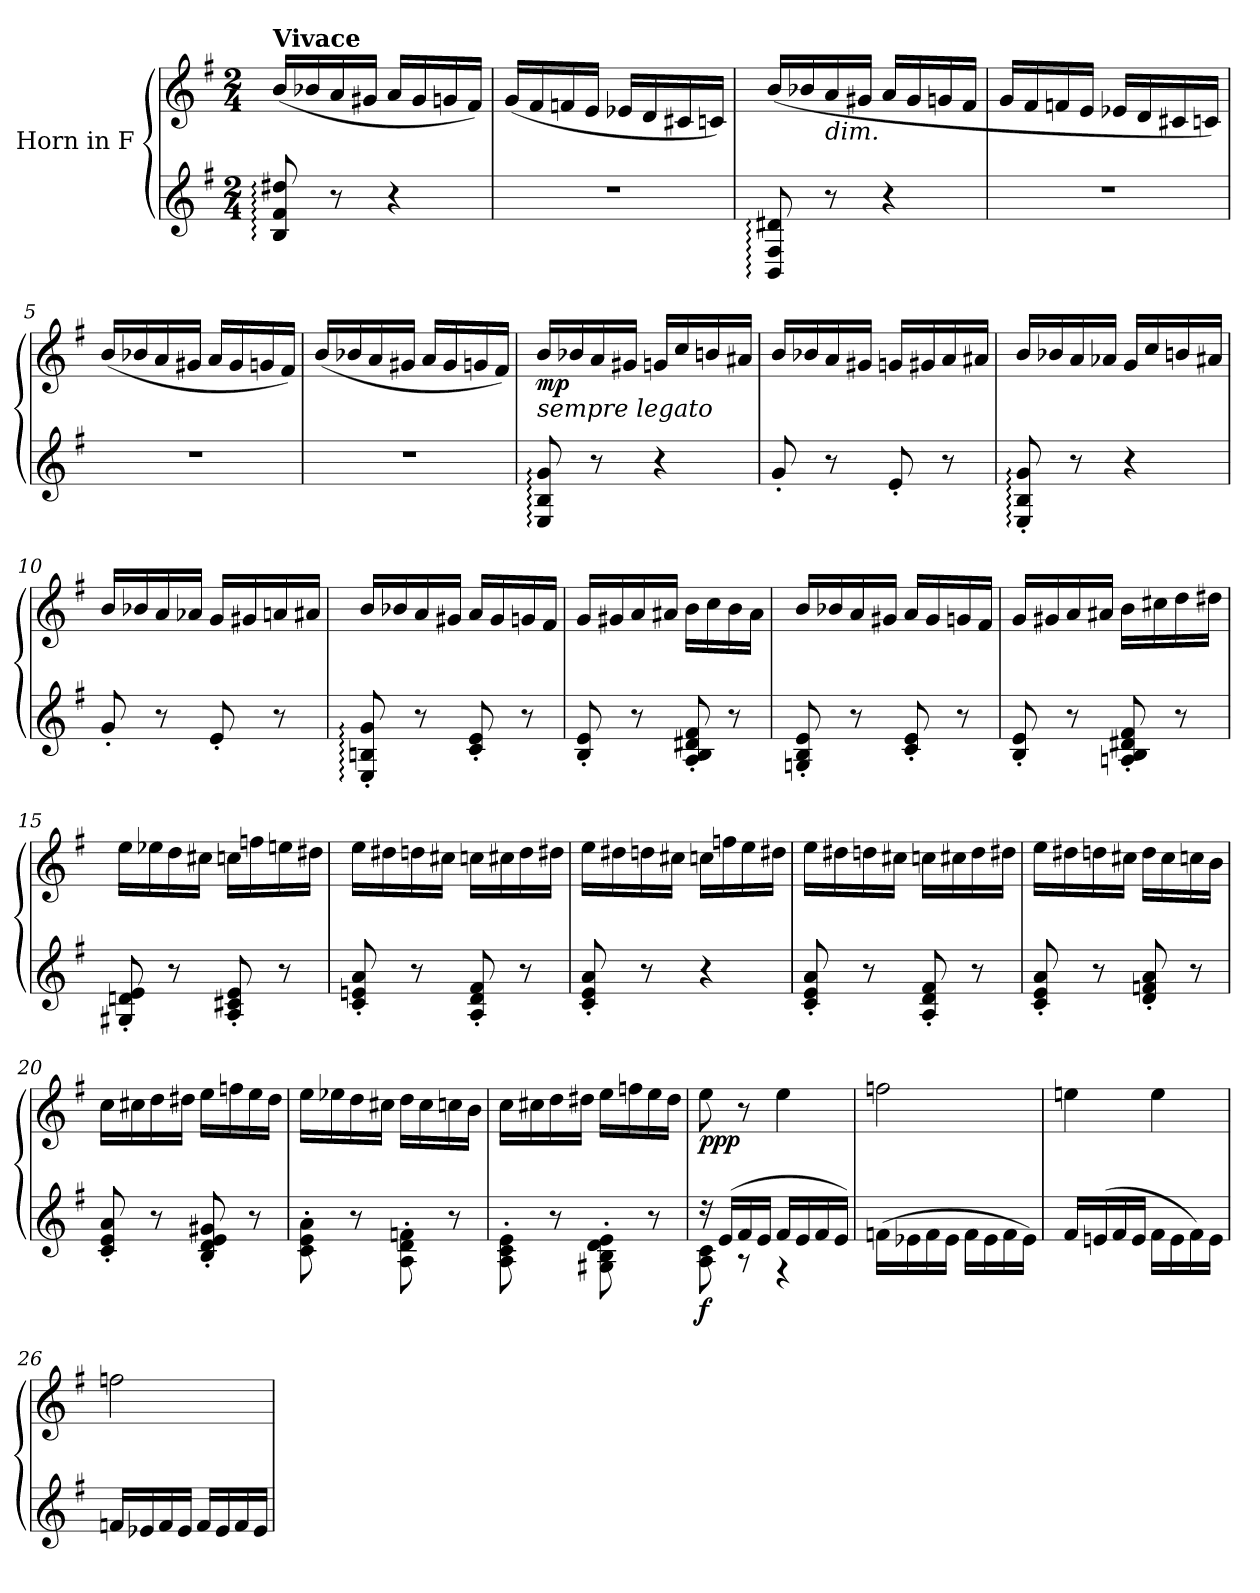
**kern	**dynam	**kern	**dynam
*part2	*part2	*part1	*part1
*staff2	*staff2	*staff1	*staff1
*I"Horn in F	*	*I"Horn in F	*
*clefG2	*	*clefG2	*
*ITrd4c7	*	*ITrd4c7	*
*k[]	*	*k[]	*
*M2/4	*	*M2/4	*
=1	=1	=1	=1
!	!	!LO:TX:a:B:t=Vivace	!
8E/: 8B/: 8g#X/:	.	(<16e/LL	.
.	.	16e-X/	.
8r	.	16d/	.
.	.	16c#X/JJ	.
4r	.	16d/LL	.
.	.	16c#/	.
.	.	16cn/	.
.	.	16B/JJ)	.
=2	=2	=2	=2
2r	.	(<16c/LL	.
.	.	16B/	.
.	.	16B-X/	.
.	.	16A/JJ	.
.	.	16A-X/LL	.
.	.	16G/	.
.	.	16F#X/	.
.	.	16Fn/JJ)	.
=3	=3	=3	=3
8EE/: 8BB/: 8G#X/:	.	(>16e/LL	.
.	.	16e-X/	.
!	!	!LO:TX:b:i:t=dim.	!
8r	.	16d/	.
.	.	16c#X/JJ	.
4r	.	16d/LL	.
.	.	16c#/	.
.	.	16cn/	.
.	.	16B/JJ	.
!!LO:LB:g=z
=4	=4	=4	=4
2r	.	16c/LL	.
.	.	16B/	.
.	.	16B-X/	.
.	.	16A/JJ	.
.	.	16A-X/LL	.
.	.	16G/	.
.	.	16F#X/	.
.	.	16Fn/JJ)	.
!!LO:LB:g=z
=5	=5	=5	=5
2r	.	(<16e/LL	.
.	.	16e-X/	.
.	.	16d/	.
.	.	16c#X/JJ	.
.	.	16d/LL	.
.	.	16c#/	.
.	.	16cn/	.
.	.	16B/JJ)	.
=6	=6	=6	=6
2r	.	(<16e/LL	.
.	.	16e-X/	.
.	.	16d/	.
.	.	16c#X/JJ	.
.	.	16d/LL	.
.	.	16c#/	.
.	.	16cn/	.
.	.	16B/JJ)	.
=7	=7	=7	=7
!	!	!LO:TX:b:i:t=sempre legato	!
!	!	!	!LO:DY:b
8AA/: 8E/: 8c/:	.	16e/LL	mp
.	.	16e-X/	.
8r	.	16d/	.
.	.	16c#X/JJ	.
4r	.	16cn/LL	.
.	.	16f/	.
.	.	16en/	.
.	.	16d#X/JJ	.
=8	=8	=8	=8
8c'/	.	16e/LL	.
.	.	16e-X/	.
8r	.	16d/	.
.	.	16c#X/JJ	.
8A'/	.	16cn/LL	.
.	.	16c#X/	.
8r	.	16d/	.
.	.	16d#X/JJ	.
!!LO:LB:g=z
=9	=9	=9	=9
8AA/:' 8E/:' 8c/:'	.	16e/LL	.
.	.	16e-X/	.
8r	.	16d/	.
.	.	16d-X/JJ	.
4r	.	16c/LL	.
.	.	16f/	.
.	.	16en/	.
.	.	16d#X/JJ	.
=10	=10	=10	=10
8c'/	.	16e/LL	.
.	.	16e-X/	.
8r	.	16d/	.
.	.	16d-X/JJ	.
8A'/	.	16c/LL	.
.	.	16c#X/	.
8r	.	16dn/	.
.	.	16d#X/JJ	.
=11	=11	=11	=11
8AA/:' 8En/:' 8c/:'	.	16e/LL	.
.	.	16e-X/	.
8r	.	16d/	.
.	.	16c#X/JJ	.
8F/' 8A/'	.	16d/LL	.
.	.	16c#/	.
8r	.	16cn/	.
.	.	16B/JJ	.
=12	=12	=12	=12
8E/' 8A/'	.	16c/LL	.
.	.	16c#X/	.
8r	.	16d/	.
.	.	16d#X/JJ	.
8D/' 8E/' 8G#X/' 8B/'	.	16e\LL	.
.	.	16f\	.
8r	.	16e\	.
.	.	16d#\JJ	.
!!LO:LB:g=z
=13	=13	=13	=13
8Cn/' 8E/' 8A/'	.	16e/LL	.
.	.	16e-X/	.
8r	.	16d/	.
.	.	16c#X/JJ	.
8F/' 8A/'	.	16d/LL	.
.	.	16c#/	.
8r	.	16cn/	.
.	.	16B/JJ	.
=14	=14	=14	=14
8E/' 8A/'	.	16c/LL	.
.	.	16c#X/	.
8r	.	16d/	.
.	.	16d#X/JJ	.
8Dn/' 8E/' 8G#X/' 8B/'	.	16e\LL	.
.	.	16f#X\	.
8r	.	16g\	.
.	.	16g#X\JJ	.
=15	=15	=15	=15
8C#X/' 8Gn/' 8A/'	.	16a\LL	.
.	.	16a-X\	.
8r	.	16g\	.
.	.	16f#X\JJ	.
8D/' 8F#X/' 8A/'	.	16fn\LL	.
.	.	16b-X\	.
8r	.	16an\	.
.	.	16g#X\JJ	.
!!LO:LB:g=z
=16	=16	=16	=16
8F/' 8An/' 8d/'	.	16a\LL	.
.	.	16g#X\	.
8r	.	16gn\	.
.	.	16f#X\JJ	.
8D/' 8G/' 8B/'	.	16fn\LL	.
.	.	16f#X\	.
8r	.	16g\	.
.	.	16g#X\JJ	.
!!LO:PB:g=z
=17	=17	=17	=17
8F/' 8A/' 8d/'	.	16a\LL	.
.	.	16g#X\	.
8r	.	16gn\	.
.	.	16f#X\JJ	.
4r	.	16fn\LL	.
.	.	16b-X\	.
.	.	16a\	.
.	.	16g#X\JJ	.
=18	=18	=18	=18
8F/' 8A/' 8d/'	.	16a\LL	.
.	.	16g#X\	.
8r	.	16gn\	.
.	.	16f#X\JJ	.
8D/' 8G/' 8B/'	.	16fn\LL	.
.	.	16f#X\	.
8r	.	16g\	.
.	.	16g#X\JJ	.
=19	=19	=19	=19
8F/' 8A/' 8d/'	.	16a\LL	.
.	.	16g#X\	.
8r	.	16gn\	.
.	.	16f#X\JJ	.
8G/' 8B-X/' 8d/'	.	16g\LL	.
.	.	16f#\	.
8r	.	16fn\	.
.	.	16e\JJ	.
=20	=20	=20	=20
8F/' 8A/' 8d/'	.	16f\LL	.
.	.	16f#X\	.
8r	.	16g\	.
.	.	16g#X\JJ	.
8E/' 8G/' 8A/' 8c#X/'	.	16a\LL	.
.	.	16b-X\	.
8r	.	16a\	.
.	.	16g#\JJ	.
!!LO:LB:g=z
=21	=21	=21	=21
8F\' 8A\' 8d\'	.	16a\LL	.
.	.	16a-X\	.
8r	.	16g\	.
.	.	16f#X\JJ	.
8D\' 8G\' 8B-X\'	.	16g\LL	.
.	.	16f#\	.
8r	.	16fn\	.
.	.	16e\JJ	.
=22	=22	=22	=22
8D\' 8F\' 8A\'	.	16f\LL	.
.	.	16f#X\	.
8r	.	16g\	.
.	.	16g#X\JJ	.
8C#X\' 8E\' 8G\' 8A\'	.	16a\LL	.
.	.	16b-X\	.
8r	.	16a\	.
.	.	16g#\JJ	.
=23	=23	=23	=23
*^	*	*	*
!	!	!LO:DY:b	!	!LO:DY:b
16rdd	8D\ 8F\	f	8a\	ppp
(>16A/LL	.	.	.	.
16B/	8r	.	8r	.
16A/JJ	.	.	.	.
16B/LL	4r	.	4a\	.
16A/	.	.	.	.
16B/	.	.	.	.
16A/JJ)	.	.	.	.
*v	*v	*	*	*
=24	=24	=24	=24
(>16B-X\LL	.	2b-X\	.
16A-X\	.	.	.
16B-\	.	.	.
16A-\JJ	.	.	.
16B-\LL	.	.	.
16A-\	.	.	.
16B-\	.	.	.
16A-\JJ)	.	.	.
=25	=25	=25	=25
16B/LL	.	4an\	.
(>16An/	.	.	.
16B/	.	.	.
16A/JJ	.	.	.
16B\LL	.	4a\	.
16A\	.	.	.
16B\)	.	.	.
16A\JJ	.	.	.
!!LO:PB:g=z
=26	=26	=26	=26
16B-X/LL	.	2b-X\	.
16A-X/	.	.	.
16B-/	.	.	.
16A-/JJ	.	.	.
16B-/LL	.	.	.
16A-/	.	.	.
16B-/	.	.	.
16A-/JJ	.	.	.
=	=	=	=
*-	*-	*-	*-
